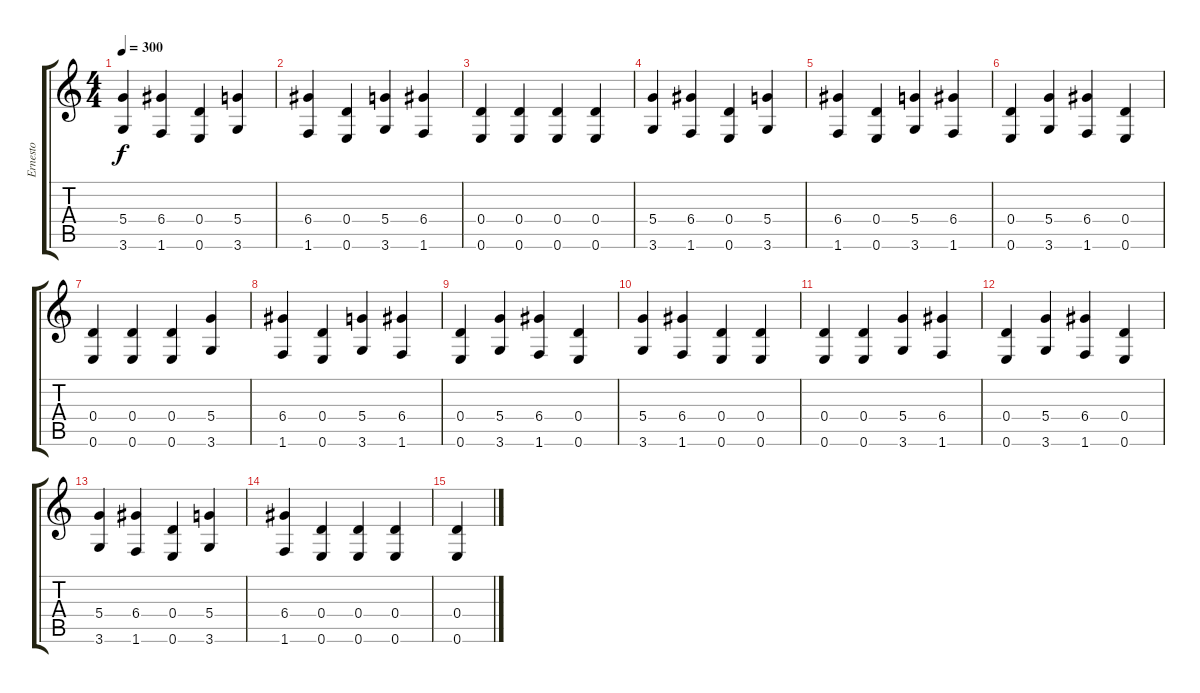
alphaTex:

\track ("Ernesto" "Ernesto") {instrument overdrivenguitar}
\staff {score tabs}
\tuning (E4 B3 G3 D3 A2 E2) {hide}
\ts (4 4)
\tempo 300
\clef g2
\ks c
(5.4 3.6).4{dy f} (6.4 1.6).4 (0.4 0.6).4 (5.4 3.6).4 |
(6.4 1.6).4 (0.4 0.6).4 (5.4 3.6).4 (6.4 1.6).4 |
(0.4 0.6).4 (0.4 0.6).4 (0.4 0.6).4 (0.4 0.6).4 |
(5.4 3.6).4 (6.4 1.6).4 (0.4 0.6).4 (5.4 3.6).4 |
(6.4 1.6).4 (0.4 0.6).4 (5.4 3.6).4 (6.4 1.6).4 |
(0.4 0.6).4 (5.4 3.6).4 (6.4 1.6).4 (0.4 0.6).4 |
(0.4 0.6).4 (0.4 0.6).4 (0.4 0.6).4 (5.4 3.6).4 |
(6.4 1.6).4 (0.4 0.6).4 (5.4 3.6).4 (6.4 1.6).4 |
(0.4 0.6).4 (5.4 3.6).4 (6.4 1.6).4 (0.4 0.6).4 |
(5.4 3.6).4 (6.4 1.6).4 (0.4 0.6).4 (0.4 0.6).4 |
(0.4 0.6).4 (0.4 0.6).4 (5.4 3.6).4 (6.4 1.6).4 |
(0.4 0.6).4 (5.4 3.6).4 (6.4 1.6).4 (0.4 0.6).4 |
(5.4 3.6).4 (6.4 1.6).4 (0.4 0.6).4 (5.4 3.6).4 |
(6.4 1.6).4 (0.4 0.6).4 (0.4 0.6).4 (0.4 0.6).4 |
(0.4 0.6).4
